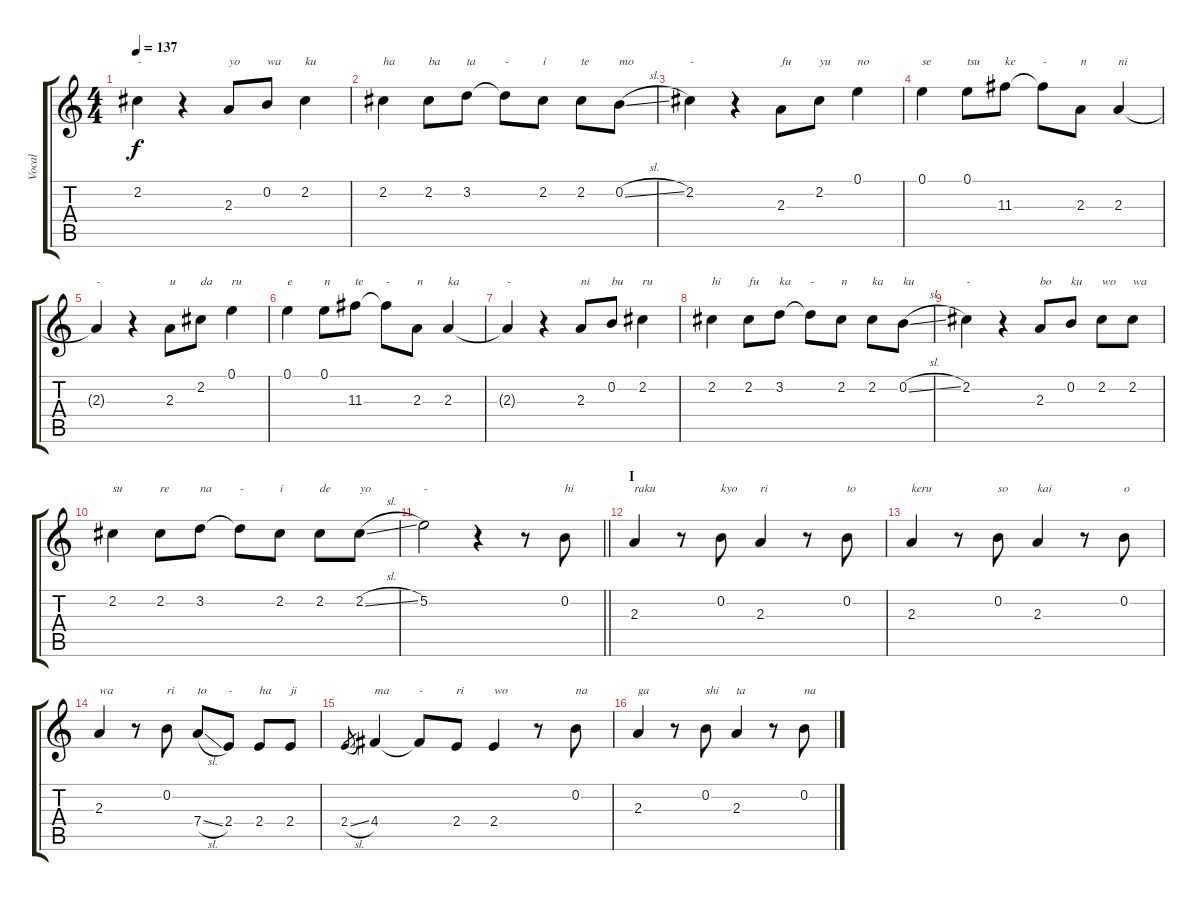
\track ("Vocal" "Vocal") {instrument contrabass}
\staff {score tabs}
\tuning (E4 B3 G3 D3 A2 E2) {hide}
\ts (4 4)
\tempo 137
\clef g2
\ks c
2.2.4{txt "-" dy f} r.4 2.3.8{txt "yo"} 0.2.8{txt "wa"} 2.2.4{txt "ku"} |
2.2.4{txt "ha"} 2.2.8{txt "ba"} 3.2.8{txt "ta"} 3.2{t}.8{txt "-"} 2.2.8{txt "i"} 2.2.8{txt "te"} 0.2{sl}.8{txt "mo"} |
2.2.4{txt "-"} r.4 2.3.8{txt "fu"} 2.2.8{txt "yu"} 0.1.4{txt "no"} |
0.1.4{txt "se"} 0.1.8{txt "tsu"} 11.3.8{txt "ke"} 11.3{t}.8{txt "-"} 2.3.8{txt "n"} 2.3.4{txt "ni"} |
2.3{t}.4{txt "-"} r.4 2.3.8{txt "u"} 2.2.8{txt "da"} 0.1.4{txt "ru"} |
0.1.4{txt "e"} 0.1.8{txt "n"} 11.3.8{txt "te"} 11.3{t}.8{txt "-"} 2.3.8{txt "n"} 2.3.4{txt "ka"} |
2.3{t}.4{txt "-"} r.4 2.3.8{txt "ni"} 0.2.8{txt "bu"} 2.2.4{txt "ru"} |
2.2.4{txt "hi"} 2.2.8{txt "fu"} 3.2.8{txt "ka"} 3.2{t}.8{txt "-"} 2.2.8{txt "n"} 2.2.8{txt "ka"} 0.2{sl}.8{txt "ku"} |
2.2.4{txt "-"} r.4 2.3.8{txt "bo"} 0.2.8{txt "ku"} 2.2.8{txt "wo"} 2.2.8{txt "wa"} |
2.2.4{txt "su"} 2.2.8{txt "re"} 3.2.8{txt "na"} 3.2{t}.8{txt "-"} 2.2.8{txt "i"} 2.2.8{txt "de"} 2.2{sl}.8{txt "yo"} |
\barLineRight lightlight
5.2.2{txt "-"} r.4 r.8 0.2.8{txt "hi"} |
\section ("" "I")
2.3.4{txt "raku"} r.8 0.2.8{txt "kyo"} 2.3.4{txt "ri"} r.8 0.2.8{txt "to"} |
2.3.4{txt "keru"} r.8 0.2.8{txt "so"} 2.3.4{txt "kai"} r.8 0.2.8{txt "o"} |
2.3.4{txt "wa"} r.8 0.2.8{txt "ri"} 7.4{sl}.8{txt "to"} 2.4.8{txt "-"} 2.4.8{txt "ha"} 2.4.8{txt "ji"} |
2.4{sl}.8{gr} 4.4.4{txt "ma"} 4.4{t}.8{txt "-"} 2.4.8{txt "ri"} 2.4.4{txt "wo"} r.8 0.2.8{txt "na"} |
2.3.4{txt "ga"} r.8 0.2.8{txt "shi"} 2.3.4{txt "ta"} r.8 0.2.8{txt "na"}
